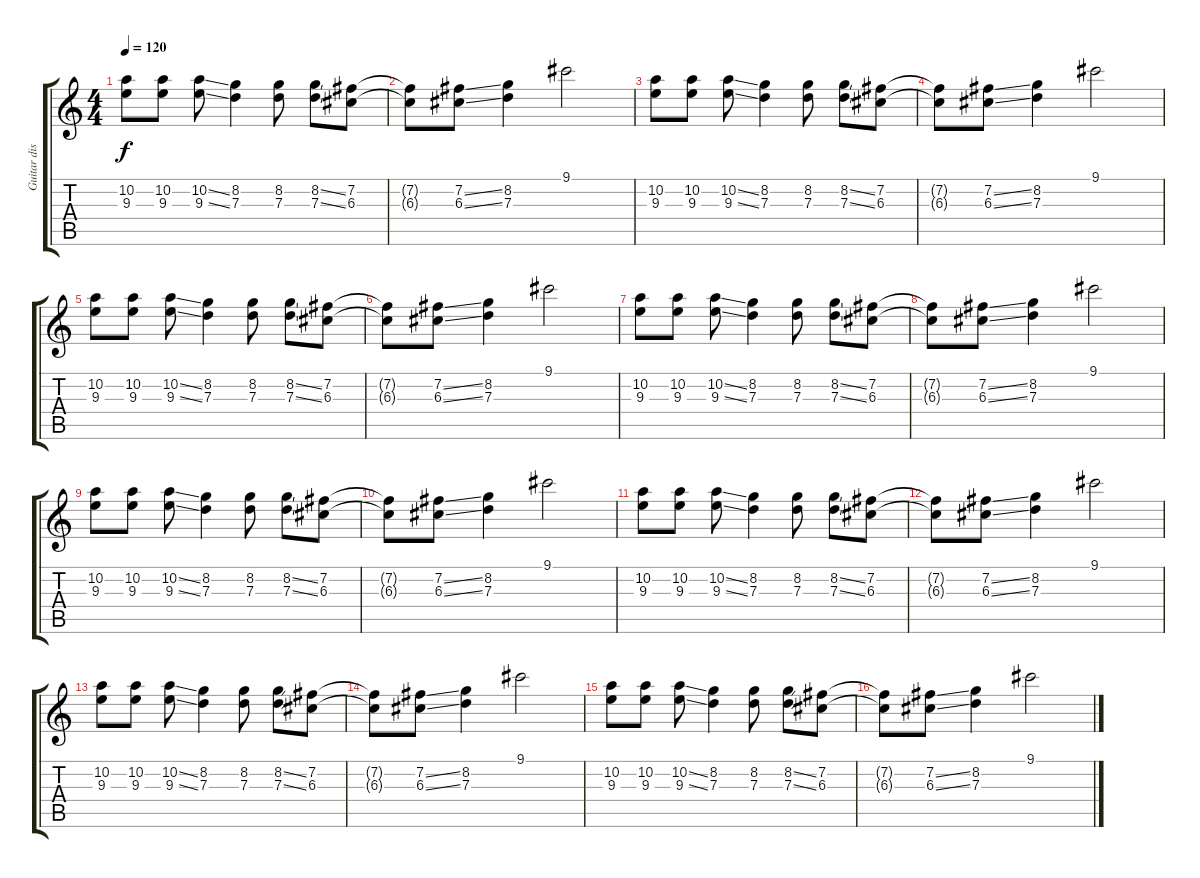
\track ("Guitar dist." "Guitar dis") {instrument overdrivenguitar}
\staff {score tabs}
\tuning (E4 B3 G3 D3 A2 E2) {hide}
\ts (4 4)
\tempo 120
\clef g2
\ks c
(10.2 9.3).8{dy f} (10.2 9.3).8 (10.2{ss} 9.3{ss}).8 (8.2 7.3).4 (8.2 7.3).8 (8.2{ss} 7.3{ss}).8 (7.2 6.3).8 |
(7.2{t} 6.3{t}).8 (7.2{ss} 6.3{ss}).8 (8.2 7.3).4 9.1.2 |
(10.2 9.3).8 (10.2 9.3).8 (10.2{ss} 9.3{ss}).8 (8.2 7.3).4 (8.2 7.3).8 (8.2{ss} 7.3{ss}).8 (7.2 6.3).8 |
(7.2{t} 6.3{t}).8 (7.2{ss} 6.3{ss}).8 (8.2 7.3).4 9.1.2 |
(10.2 9.3).8 (10.2 9.3).8 (10.2{ss} 9.3{ss}).8 (8.2 7.3).4 (8.2 7.3).8 (8.2{ss} 7.3{ss}).8 (7.2 6.3).8 |
(7.2{t} 6.3{t}).8 (7.2{ss} 6.3{ss}).8 (8.2 7.3).4 9.1.2 |
(10.2 9.3).8 (10.2 9.3).8 (10.2{ss} 9.3{ss}).8 (8.2 7.3).4 (8.2 7.3).8 (8.2{ss} 7.3{ss}).8 (7.2 6.3).8 |
(7.2{t} 6.3{t}).8 (7.2{ss} 6.3{ss}).8 (8.2 7.3).4 9.1.2 |
(10.2 9.3).8 (10.2 9.3).8 (10.2{ss} 9.3{ss}).8 (8.2 7.3).4 (8.2 7.3).8 (8.2{ss} 7.3{ss}).8 (7.2 6.3).8 |
(7.2{t} 6.3{t}).8 (7.2{ss} 6.3{ss}).8 (8.2 7.3).4 9.1.2 |
(10.2 9.3).8 (10.2 9.3).8 (10.2{ss} 9.3{ss}).8 (8.2 7.3).4 (8.2 7.3).8 (8.2{ss} 7.3{ss}).8 (7.2 6.3).8 |
(7.2{t} 6.3{t}).8 (7.2{ss} 6.3{ss}).8 (8.2 7.3).4 9.1.2 |
(10.2 9.3).8{volume 10} (10.2 9.3).8 (10.2{ss} 9.3{ss}).8 (8.2 7.3).4 (8.2 7.3).8 (8.2{ss} 7.3{ss}).8 (7.2 6.3).8 |
(7.2{t} 6.3{t}).8{volume 8} (7.2{ss} 6.3{ss}).8 (8.2 7.3).4 9.1.2 |
(10.2 9.3).8{volume 6} (10.2 9.3).8 (10.2{ss} 9.3{ss}).8 (8.2 7.3).4 (8.2 7.3).8 (8.2{ss} 7.3{ss}).8 (7.2 6.3).8 |
(7.2{t} 6.3{t}).8{volume 4} (7.2{ss} 6.3{ss}).8 (8.2 7.3).4 9.1.2
